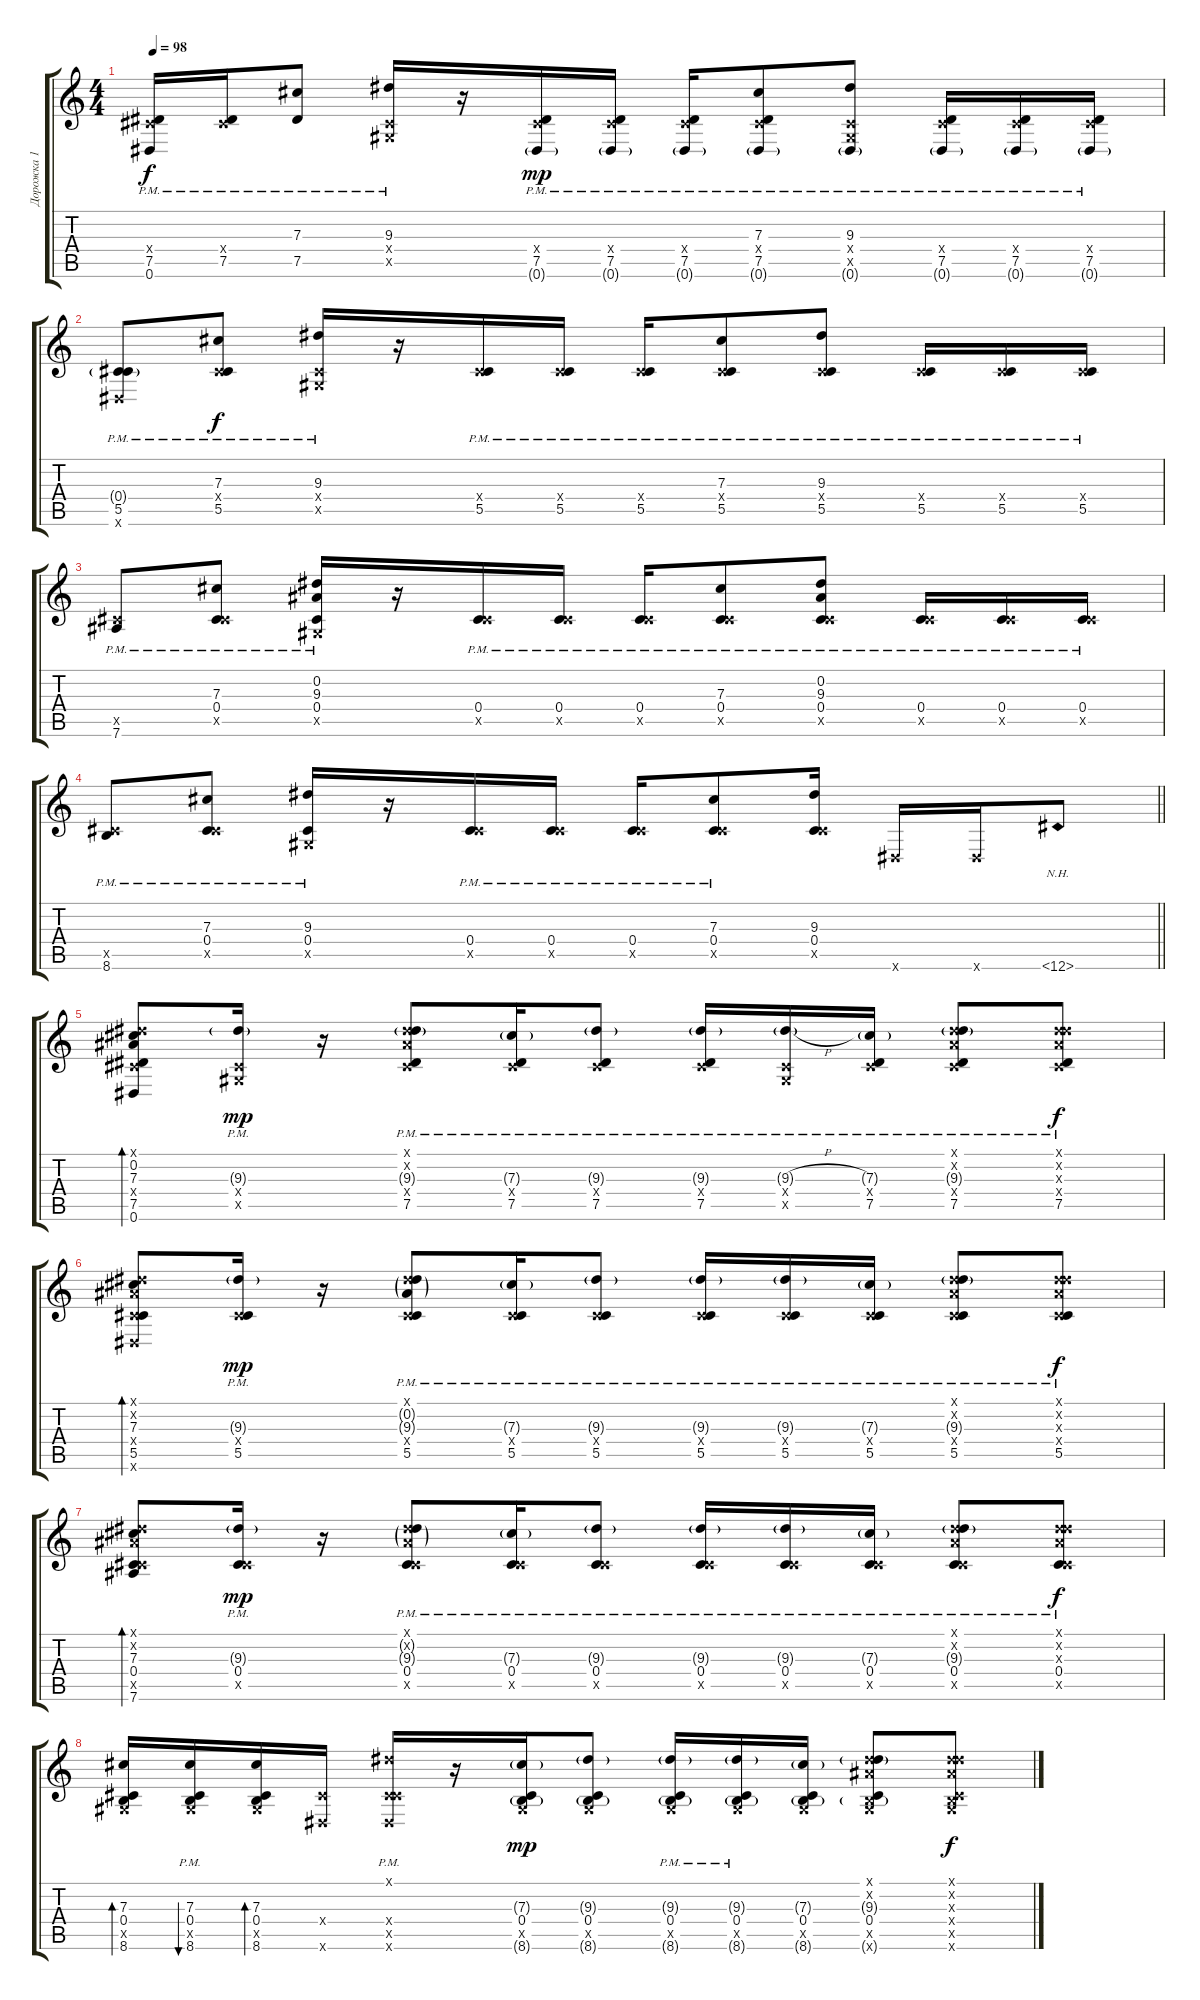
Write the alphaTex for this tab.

\track ("Дорожка 1" "Дорожка 1") {instrument acousticguitarsteel}
\staff {score tabs}
\tuning (Eb4 Bb3 Gb3 Db3 Ab2 Eb2) {hide}
\ts (4 4)
\section ("" "")
\tempo 98
\clef g2
\ks c
(0.4{x} 7.5{pm} 0.6{pm}).16{dy f} (0.4{x} 7.5{pm}).16 (7.3{pm} 7.5{pm}).8 (9.3{pm} 0.4{x} 0.5{x}).16 r.16 (0.4{x} 7.5{pm} 0.6{g pm}).16{dy mp} (0.4{x} 7.5{pm} 0.6{g pm}).16 (0.4{x} 7.5{pm} 0.6{g pm}).16 (7.3{pm} 0.4{x} 7.5{pm} 0.6{g pm}).8 (9.3{pm} 0.4{x} 0.5{x} 0.6{g pm}).8 (0.4{x} 7.5{pm} 0.6{g pm}).16 (0.4{x} 7.5{pm} 0.6{g pm}).16 (0.4{x} 7.5{pm} 0.6{g pm}).16 |
(0.4{g} 5.5{pm} 0.6{x}).8 (7.3{pm} 0.4{x} 5.5{pm}).8{dy f} (9.3{pm} 0.4{x} 0.5{x}).16 r.16 (0.4{x} 5.5{pm}).16 (0.4{x} 5.5{pm}).16 (0.4{x} 5.5{pm}).16 (7.3{pm} 0.4{x} 5.5{pm}).8 (9.3{pm} 0.4{x} 5.5).8 (0.4{x} 5.5{pm}).16 (0.4{x} 5.5{pm}).16 (0.4{x} 5.5{pm}).16 |
(5.5{pm x} 7.6{pm}).8 (7.3{pm} 0.4{pm} 5.5{pm x}).8 (0.2{pm} 9.3{pm} 0.4{pm} 0.5{x}).16 r.16 (0.4{pm} 5.5{pm x}).16 (0.4{pm} 5.5{pm x}).16 (0.4{pm} 5.5{pm x}).16 (7.3{pm} 0.4{pm} 5.5{pm x}).8 (0.2{pm} 9.3{pm} 0.4{pm} 5.5{x}).8 (0.4{pm} 5.5{pm x}).16 (0.4{pm} 5.5{pm x}).16 (0.4 5.5{pm x}).16 |
\barLineRight lightlight
(5.5{pm x} 8.6{pm}).8 (7.3{pm} 0.4{pm} 5.5{pm x}).8 (9.3{pm} 0.4{pm} 0.5{x}).16 r.16 (0.4{pm} 5.5{pm x}).16 (0.4{pm} 5.5{pm x}).16 (0.4{pm} 5.5{pm x}).16 (7.3{pm} 0.4{pm} 5.5{pm x}).8 (9.3 0.4 5.5{x}).16 0.6{x}.16 0.6{x}.16 12.6{nh}.8 |
\section ("" "")
(0.1{x} 0.2 7.3 0.4{x} 7.5 0.6).8{bd 60} (9.3{g pm} 0.4{x} 0.5{x}).16{dy mp} r.16 (0.1{x} 0.2{x} 9.3{g} 0.4{x} 7.5{pm}).8 (7.3{g} 0.4{x} 7.5{pm}).16 (9.3{g} 0.4{x} 7.5{pm}).8 (9.3{g pm} 0.4{x} 7.5{pm}).16 (9.3{h g pm} 0.4{x} 0.5{x}).16 (7.3{g} 0.4{x} 7.5{pm}).16 (0.1{x} 0.2{x} 9.3{g} 0.4{x} 7.5{pm}).8 (0.1{x} 0.2{x} 9.3{x} 0.4{x} 7.5{pm}).8{dy f} |
(0.1{x} 0.2{x} 7.3 0.4{x} 5.5 0.6{x}).8{bd 60} (9.3{g pm} 0.4{x} 5.5).16{dy mp} r.16 (0.1{x} 0.2{g} 9.3{g} 0.4{x} 5.5{pm}).8 (7.3{g} 0.4{x} 5.5{pm}).16 (9.3{g} 0.4{x} 5.5{pm}).8 (9.3{g pm} 0.4{x} 5.5{pm}).16 (9.3{g pm} 0.4{x} 5.5).16 (7.3{g} 0.4{x} 5.5{pm}).16 (0.1{x} 0.2{x} 9.3{g} 0.4{x} 5.5{pm}).8 (0.1{x} 0.2{x} 9.3{x} 0.4{x} 5.5{pm}).8{dy f} |
(0.1{x} 0.2{x} 7.3 0.4 5.5{x} 7.6).8{bd 60} (9.3{g pm} 0.4 5.5{x}).16{dy mp} r.16 (0.1{x} 0.2{g x} 9.3{g} 0.4 5.5{pm x}).8 (7.3{g} 0.4 5.5{pm x}).16 (9.3{g} 0.4 5.5{pm x}).8 (9.3{g pm} 0.4 5.5{pm x}).16 (9.3{g pm} 0.4 5.5{x}).16 (7.3{g} 0.4 5.5{pm x}).16 (0.1{x} 0.2{x} 9.3{g} 0.4 5.5{pm x}).8 (0.1{x} 0.2{x} 9.3{x} 0.4 5.5{pm x}).8{dy f} |
(7.3 0.4 0.5{x} 8.6).16{bd 60} (7.3{pm} 0.4 0.5{x} 8.6).16{bu 60} (7.3 0.4 0.5{x} 8.6).16{bd 60} (0.4{x} 0.6{x}).16 (0.1{x} 0.4{x} 5.5{pm x} 0.6{x}).16 r.16 (7.3{g} 0.4 0.5{x} 8.6{g}).16{dy mp} (9.3{g} 0.4 0.5{x} 8.6{g}).8 (9.3{g pm} 0.4 0.5{x} 8.6{g}).16 (9.3{g pm} 0.4 0.5{x} 8.6{g}).16 (7.3{g} 0.4 0.5{x} 8.6{g}).16 (0.1{x} 0.2{x} 9.3{g} 0.4 0.5{x} 8.6{g x}).8 (0.1{x} 0.2{x} 9.3{x} 0.4{x} 0.5{x} 8.6{x}).8{dy f}
